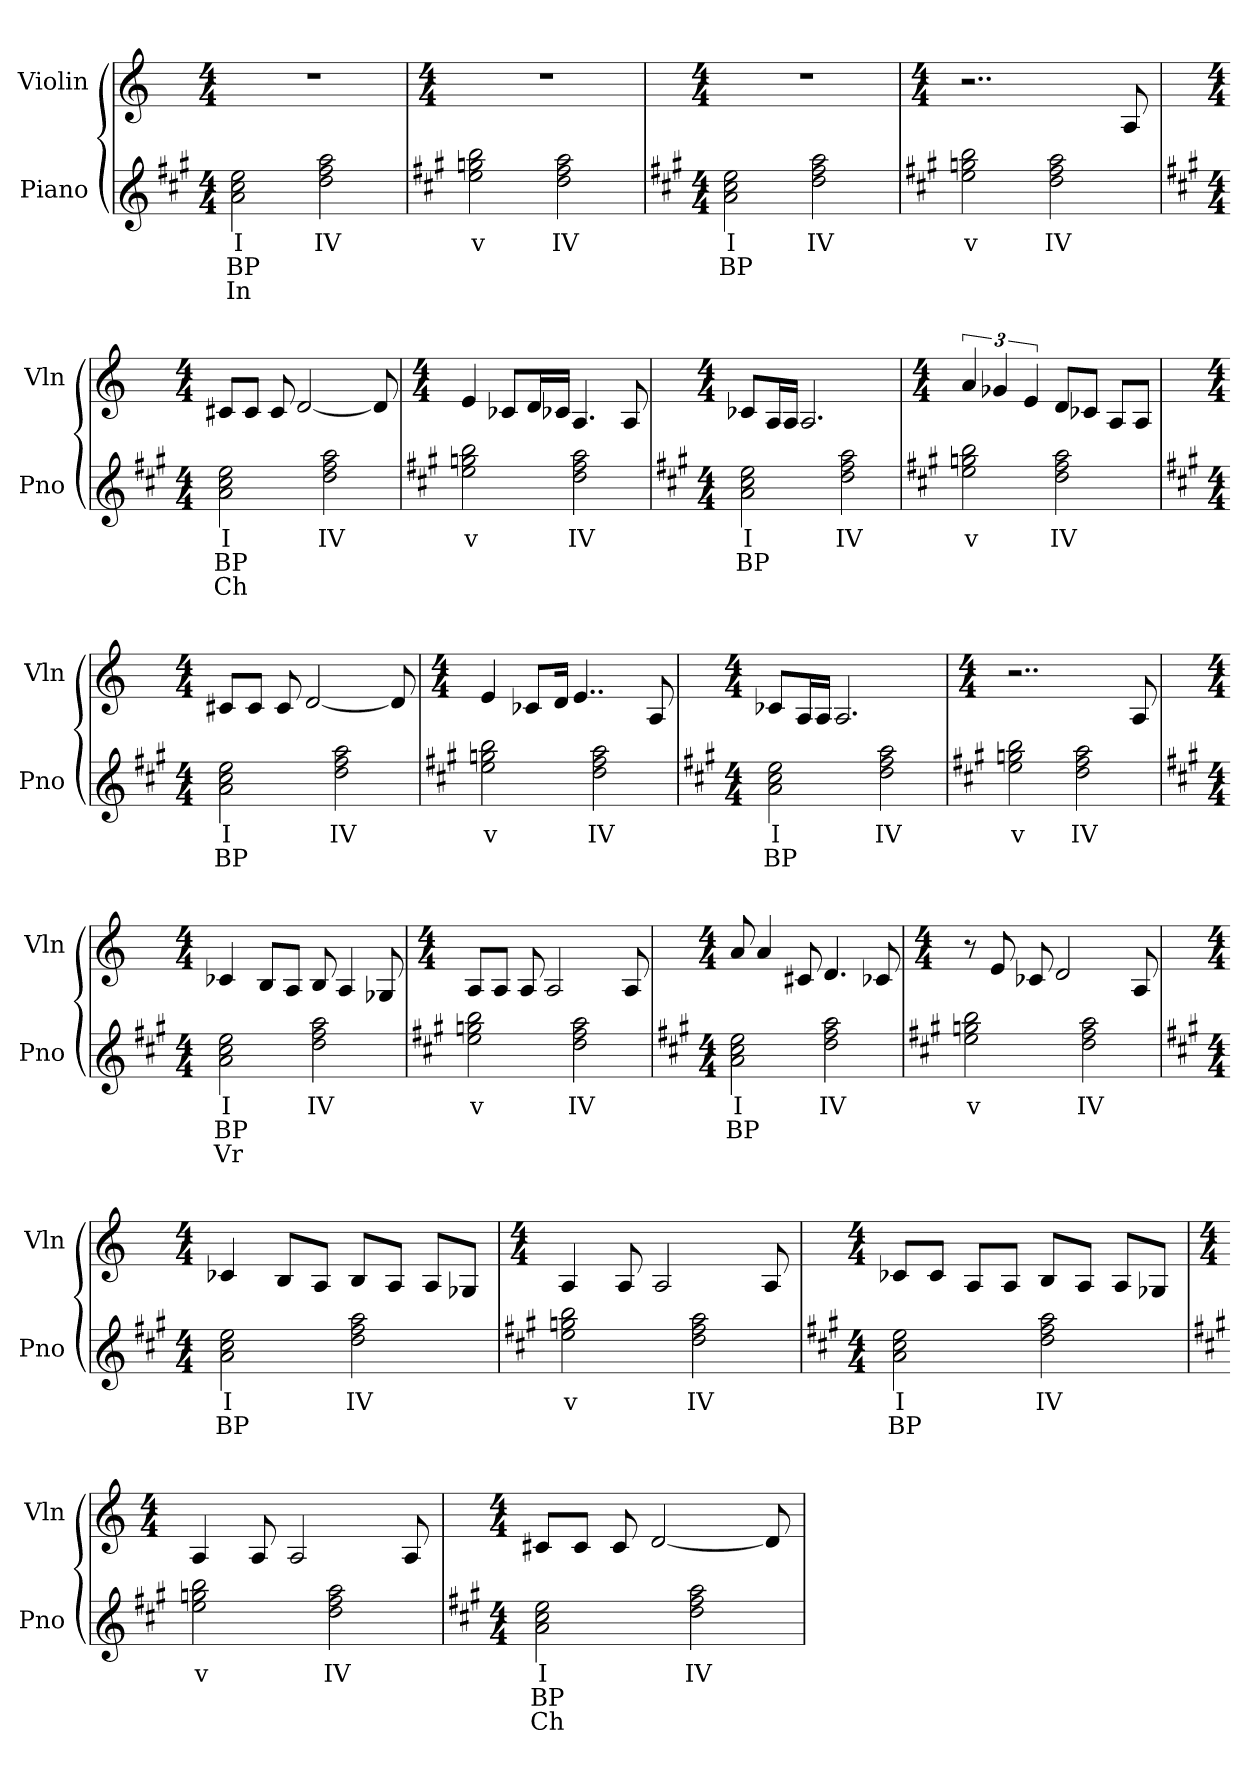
**kern	**text	**text	**text	**kern
*part2	*part2	*part2	*part2	*part1
*staff2	*staff2	*staff2	*staff2	*staff1
*I"Piano	*	*	*	*I"Violin
*I'Pno	*	*	*	*I'Vln
*k[f#c#g#]	*	*	*	*
*A:	*	*	*	*
*M4/4	*	*	*	*M4/4
=	=	=	=	=
2a 2cc# 2ee	I	BP	In	1r
2dd 2ff# 2aa	IV	.	.	.
=	=	=	=	=
*k[f#c#g#]	*	*	*	*
*A:	*	*	*	*
*	*	*	*	*M4/4
2ee 2ggn 2bb	v	.	.	1r
2dd 2ff# 2aa	IV	.	.	.
=	=	=	=	=
*k[f#c#g#]	*	*	*	*
*A:	*	*	*	*
*M4/4	*	*	*	*M4/4
2a 2cc# 2ee	I	BP	.	1r
2dd 2ff# 2aa	IV	.	.	.
=	=	=	=	=
*k[f#c#g#]	*	*	*	*
*A:	*	*	*	*
*	*	*	*	*M4/4
2ee 2ggn 2bb	v	.	.	2..r
2dd 2ff# 2aa	IV	.	.	.
.	.	.	.	8A
=	=	=	=	=
*k[f#c#g#]	*	*	*	*
*A:	*	*	*	*
*M4/4	*	*	*	*M4/4
2a 2cc# 2ee	I	BP	Ch	8c#XL
.	.	.	.	8c#J
.	.	.	.	8c#
.	.	.	.	[2d
2dd 2ff# 2aa	IV	.	.	.
.	.	.	.	8d]
=	=	=	=	=
*k[f#c#g#]	*	*	*	*
*A:	*	*	*	*
*	*	*	*	*M4/4
2ee 2ggn 2bb	v	.	.	4e
.	.	.	.	8c-XL
.	.	.	.	16dL
.	.	.	.	16c-XJJ
2dd 2ff# 2aa	IV	.	.	4.A
.	.	.	.	8A
=	=	=	=	=
*k[f#c#g#]	*	*	*	*
*A:	*	*	*	*
*M4/4	*	*	*	*M4/4
2a 2cc# 2ee	I	BP	.	8c-XL
.	.	.	.	16AL
.	.	.	.	16AJJ
.	.	.	.	2.A
2dd 2ff# 2aa	IV	.	.	.
=	=	=	=	=
*k[f#c#g#]	*	*	*	*
*A:	*	*	*	*
*	*	*	*	*M4/4
2ee 2ggn 2bb	v	.	.	6a
.	.	.	.	6g-X
.	.	.	.	6e
2dd 2ff# 2aa	IV	.	.	8dL
.	.	.	.	8c-XJ
.	.	.	.	8AL
.	.	.	.	8AJ
=	=	=	=	=
*k[f#c#g#]	*	*	*	*
*A:	*	*	*	*
*M4/4	*	*	*	*M4/4
2a 2cc# 2ee	I	BP	.	8c#XL
.	.	.	.	8c#J
.	.	.	.	8c#
.	.	.	.	[2d
2dd 2ff# 2aa	IV	.	.	.
.	.	.	.	8d]
=	=	=	=	=
*k[f#c#g#]	*	*	*	*
*A:	*	*	*	*
*	*	*	*	*M4/4
2ee 2ggn 2bb	v	.	.	4e
.	.	.	.	8c-XL
.	.	.	.	16dJk
.	.	.	.	4..e
2dd 2ff# 2aa	IV	.	.	.
.	.	.	.	8A
=	=	=	=	=
*k[f#c#g#]	*	*	*	*
*A:	*	*	*	*
*M4/4	*	*	*	*M4/4
2a 2cc# 2ee	I	BP	.	8c-XL
.	.	.	.	16AL
.	.	.	.	16AJJ
.	.	.	.	2.A
2dd 2ff# 2aa	IV	.	.	.
=	=	=	=	=
*k[f#c#g#]	*	*	*	*
*A:	*	*	*	*
*	*	*	*	*M4/4
2ee 2ggn 2bb	v	.	.	2..r
2dd 2ff# 2aa	IV	.	.	.
.	.	.	.	8A
=	=	=	=	=
*k[f#c#g#]	*	*	*	*
*A:	*	*	*	*
*M4/4	*	*	*	*M4/4
2a 2cc# 2ee	I	BP	Vr	4c-X
.	.	.	.	8BL
.	.	.	.	8AJ
2dd 2ff# 2aa	IV	.	.	8B
.	.	.	.	4A
.	.	.	.	8G-X
=	=	=	=	=
*k[f#c#g#]	*	*	*	*
*A:	*	*	*	*
*	*	*	*	*M4/4
2ee 2ggn 2bb	v	.	.	8AL
.	.	.	.	8AJ
.	.	.	.	8A
.	.	.	.	2A
2dd 2ff# 2aa	IV	.	.	.
.	.	.	.	8A
=	=	=	=	=
*k[f#c#g#]	*	*	*	*
*A:	*	*	*	*
*M4/4	*	*	*	*M4/4
2a 2cc# 2ee	I	BP	.	8a
.	.	.	.	4a
.	.	.	.	8c#X
2dd 2ff# 2aa	IV	.	.	4.d
.	.	.	.	8c-X
=	=	=	=	=
*k[f#c#g#]	*	*	*	*
*A:	*	*	*	*
*	*	*	*	*M4/4
2ee 2ggn 2bb	v	.	.	8r
.	.	.	.	8e
.	.	.	.	8c-X
.	.	.	.	2d
2dd 2ff# 2aa	IV	.	.	.
.	.	.	.	8A
=	=	=	=	=
*k[f#c#g#]	*	*	*	*
*A:	*	*	*	*
*M4/4	*	*	*	*M4/4
2a 2cc# 2ee	I	BP	.	4c-X
.	.	.	.	8BL
.	.	.	.	8AJ
2dd 2ff# 2aa	IV	.	.	8BL
.	.	.	.	8AJ
.	.	.	.	8AL
.	.	.	.	8G-XJ
=	=	=	=	=
*k[f#c#g#]	*	*	*	*
*A:	*	*	*	*
*	*	*	*	*M4/4
2ee 2ggn 2bb	v	.	.	4A
.	.	.	.	8A
.	.	.	.	2A
2dd 2ff# 2aa	IV	.	.	.
.	.	.	.	8A
=	=	=	=	=
*k[f#c#g#]	*	*	*	*
*A:	*	*	*	*
*M4/4	*	*	*	*M4/4
2a 2cc# 2ee	I	BP	.	8c-XL
.	.	.	.	8c-J
.	.	.	.	8AL
.	.	.	.	8AJ
2dd 2ff# 2aa	IV	.	.	8BL
.	.	.	.	8AJ
.	.	.	.	8AL
.	.	.	.	8G-XJ
=	=	=	=	=
*k[f#c#g#]	*	*	*	*
*A:	*	*	*	*
*	*	*	*	*M4/4
2ee 2ggn 2bb	v	.	.	4A
.	.	.	.	8A
.	.	.	.	2A
2dd 2ff# 2aa	IV	.	.	.
.	.	.	.	8A
=	=	=	=	=
*k[f#c#g#]	*	*	*	*
*A:	*	*	*	*
*M4/4	*	*	*	*M4/4
2a 2cc# 2ee	I	BP	Ch	8c#XL
.	.	.	.	8c#J
.	.	.	.	8c#
.	.	.	.	[2d
2dd 2ff# 2aa	IV	.	.	.
.	.	.	.	8d]
=	=	=	=	=
*-	*-	*-	*-	*-
